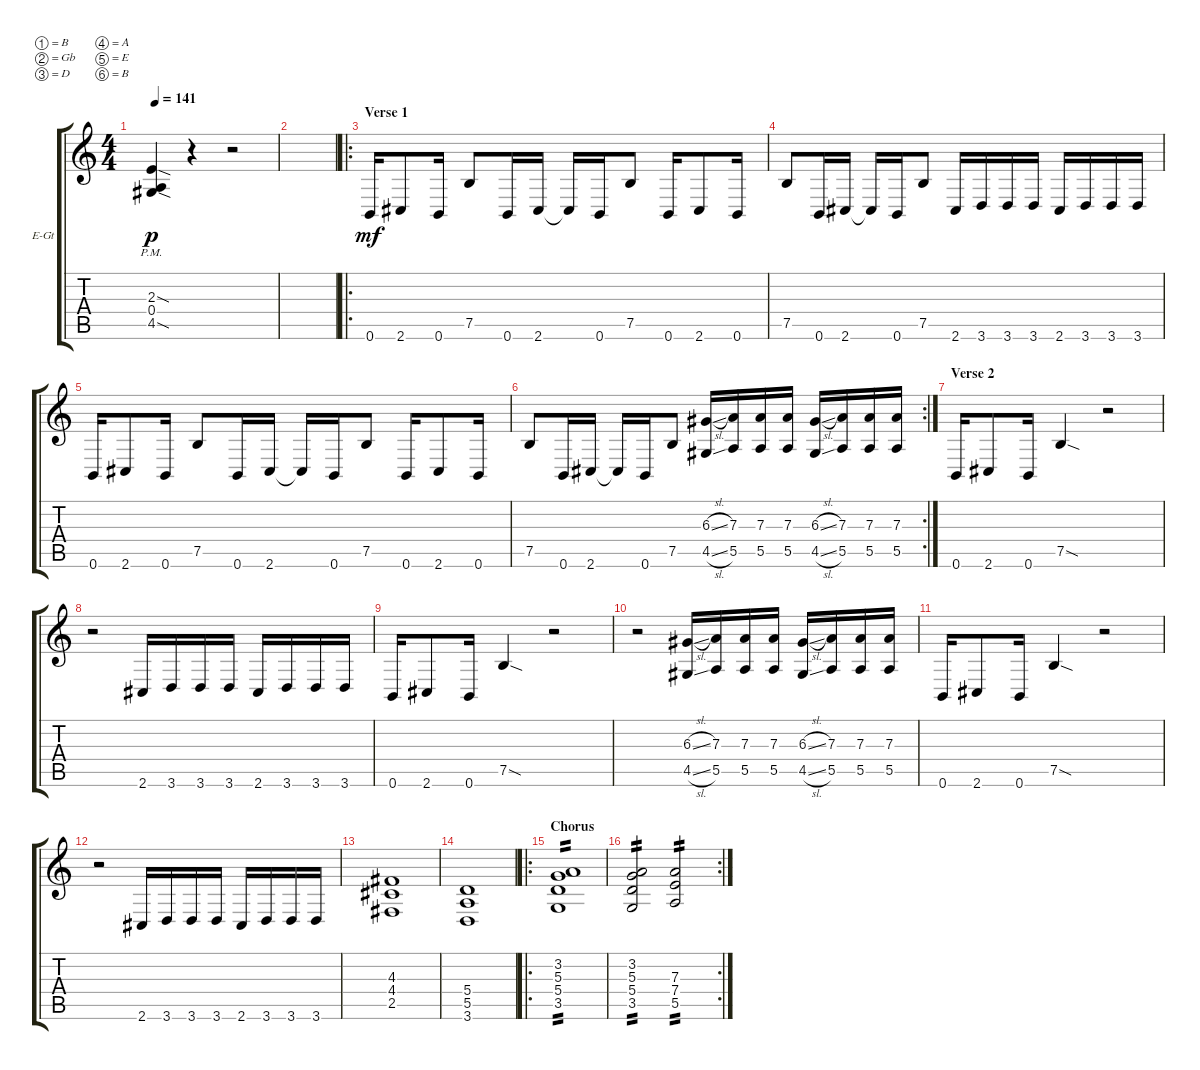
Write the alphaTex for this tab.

\bracketExtendMode groupsimilarinstruments
\firstSystemTrackNameOrientation horizontal
\otherSystemsTrackNameOrientation horizontal
\track ("Electric Guitar 1" "E-Gt") {instrument distortionguitar}
\staff {score tabs}
\tuning (B3 Gb3 D3 A2 E2 B1)
\ts (4 4)
\tempo 141
\clef g2
\ks c
(4.5{sod pm} 2.3{sod pm} 0.4).4{dy p} r.4 r.2 |
|
\ro
\section ("" "Verse 1")
0.6.16{dy mf} 2.6.8 0.6.16 7.5.8 0.6.16 2.6.16 2.6{t}.16 0.6.16 7.5.8 0.6.16 2.6.8 0.6.16 |
7.5.8 0.6.16 2.6.16 2.6{t}.16 0.6.16 7.5.8 2.6.16 3.6.16 3.6.16 3.6.16 2.6.16 3.6.16 3.6.16 3.6.16 |
0.6.16 2.6.8 0.6.16 7.5.8 0.6.16 2.6.16 2.6{t}.16 0.6.16 7.5.8 0.6.16 2.6.8 0.6.16 |
\rc 2
7.5.8 0.6.16 2.6.16 2.6{t}.16 0.6.16 7.5.8 (4.5{sl} 6.3{sl}).16 (5.5 7.3).16 (5.5 7.3).16 (5.5 7.3).16 (4.5{sl} 6.3{sl}).16 (5.5 7.3).16 (5.5 7.3).16 (5.5 7.3).16 |
\section ("" "Verse 2")
0.6.16 2.6.8 0.6.16 7.5{sod}.4 r.2 |
r.2 2.6.16 3.6.16 3.6.16 3.6.16 2.6.16 3.6.16 3.6.16 3.6.16 |
0.6.16 2.6.8 0.6.16 7.5{sod}.4 r.2 |
r.2 (4.5{sl} 6.3{sl}).16 (5.5 7.3).16 (5.5 7.3).16 (5.5 7.3).16 (4.5{sl} 6.3{sl}).16 (5.5 7.3).16 (5.5 7.3).16 (5.5 7.3).16 |
0.6.16 2.6.8 0.6.16 7.5{sod}.4 r.2 |
r.2 2.6.16 3.6.16 3.6.16 3.6.16 2.6.16 3.6.16 3.6.16 3.6.16 |
(2.5 4.4 4.3).1 |
(3.6 5.5 5.4).1 |
\ro
\section ("" "Chorus")
(3.5 5.4 5.3 3.2).1{tp 2} |
\rc 2
(3.5 5.4 5.3 3.2).2{tp 2} (5.5 7.4 7.3).2{tp 2}
